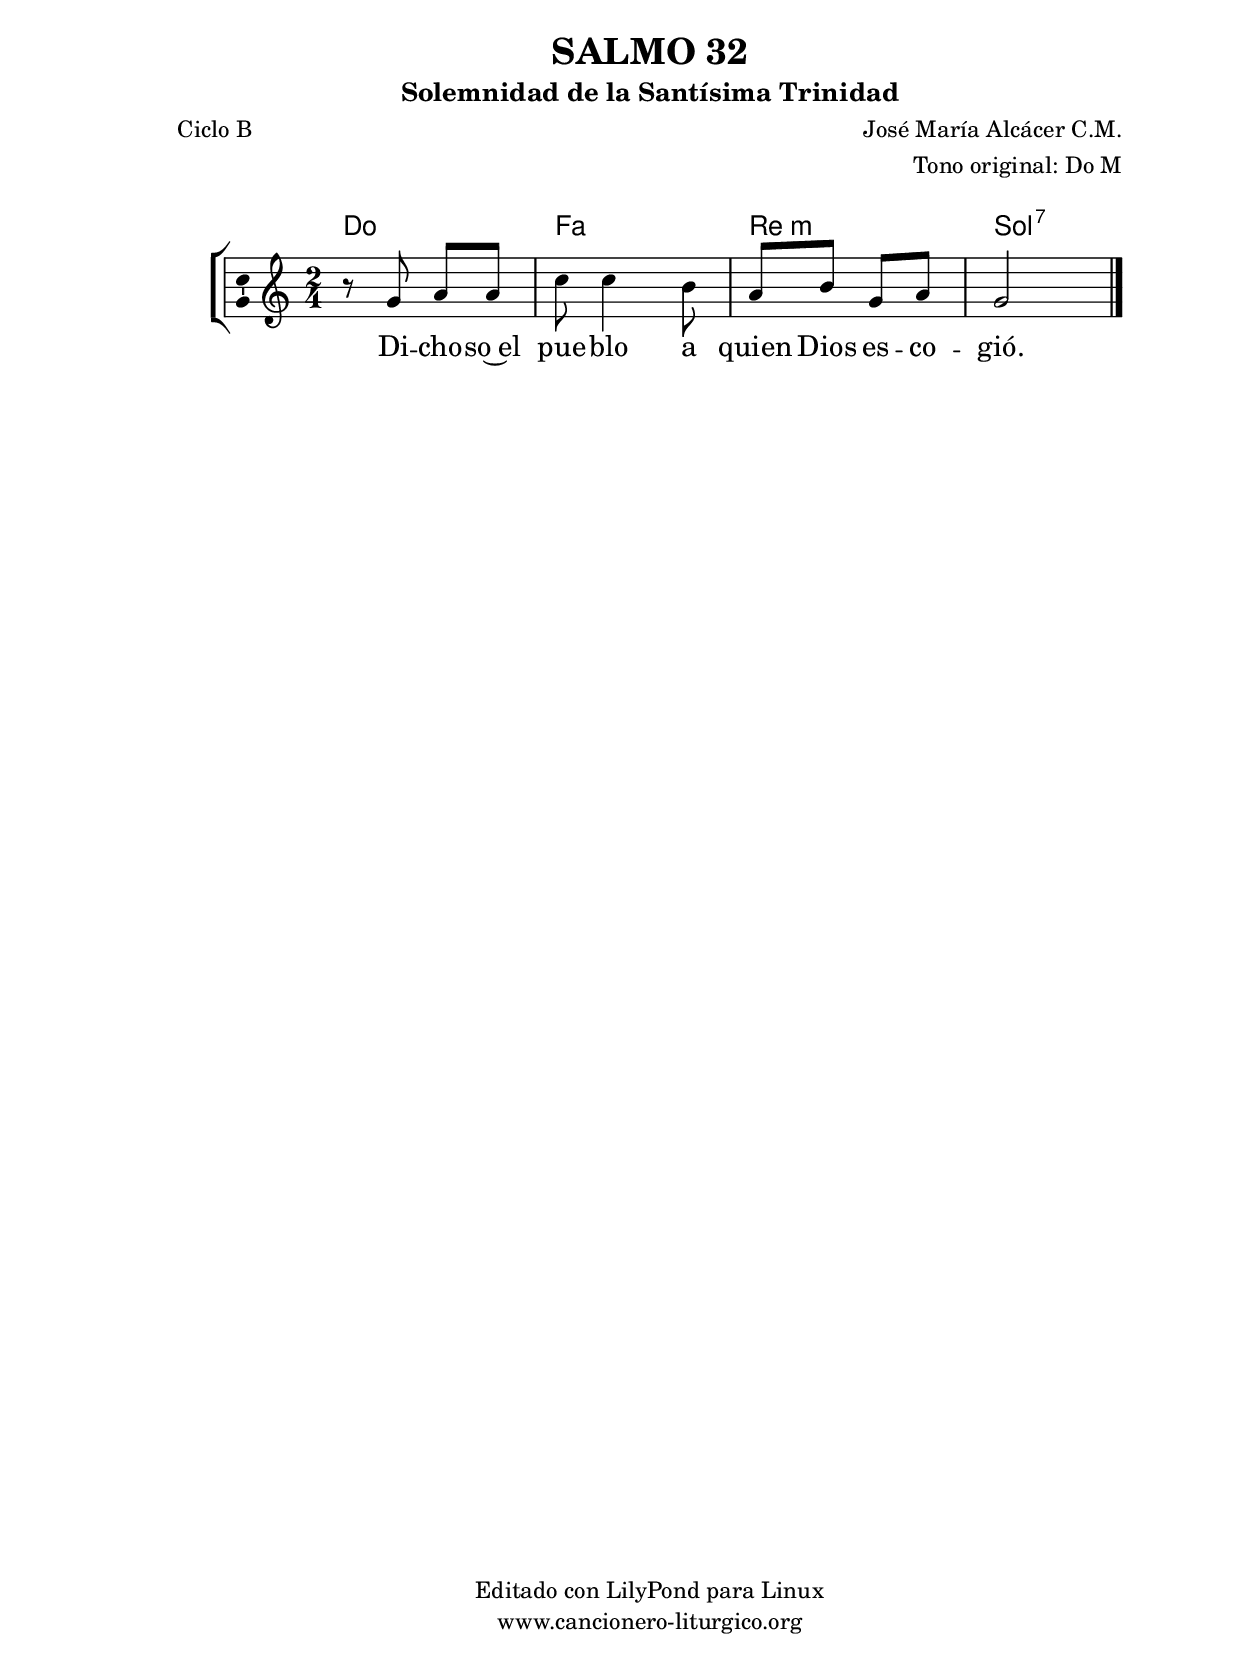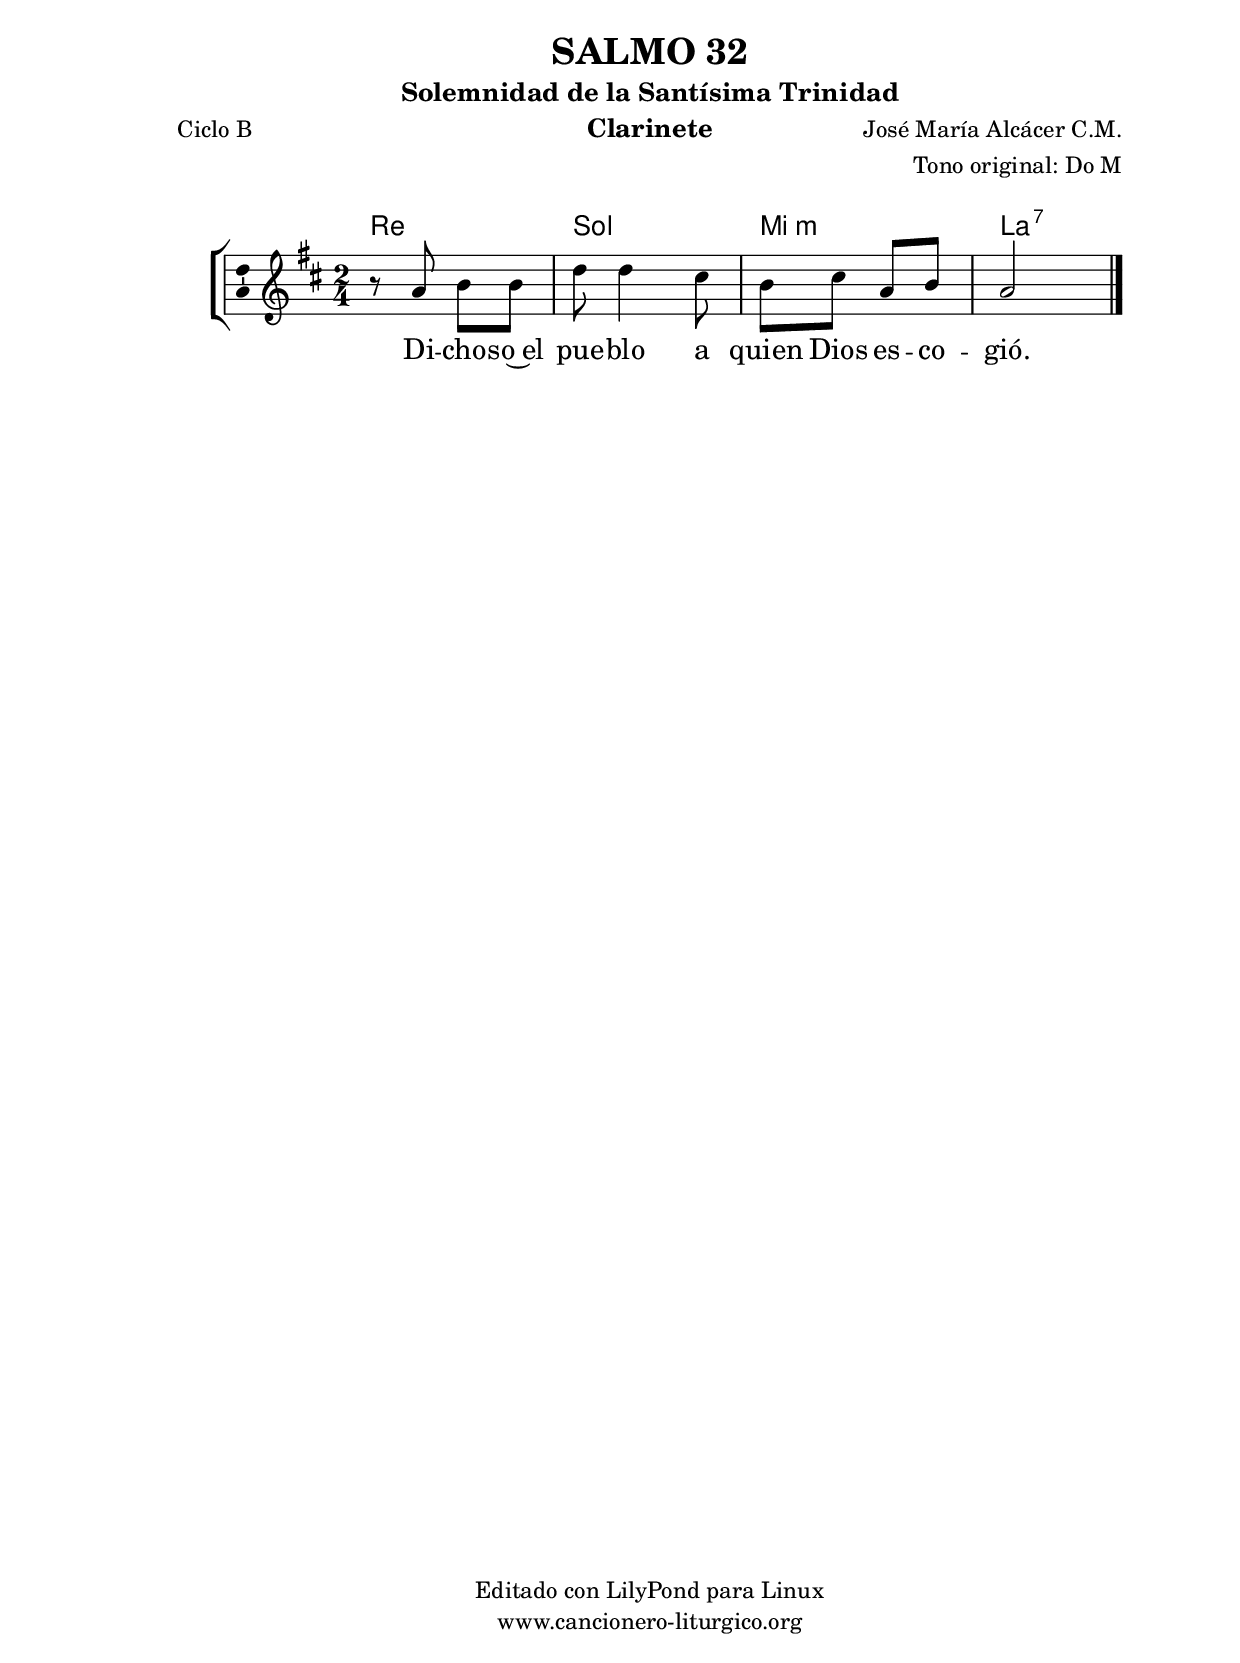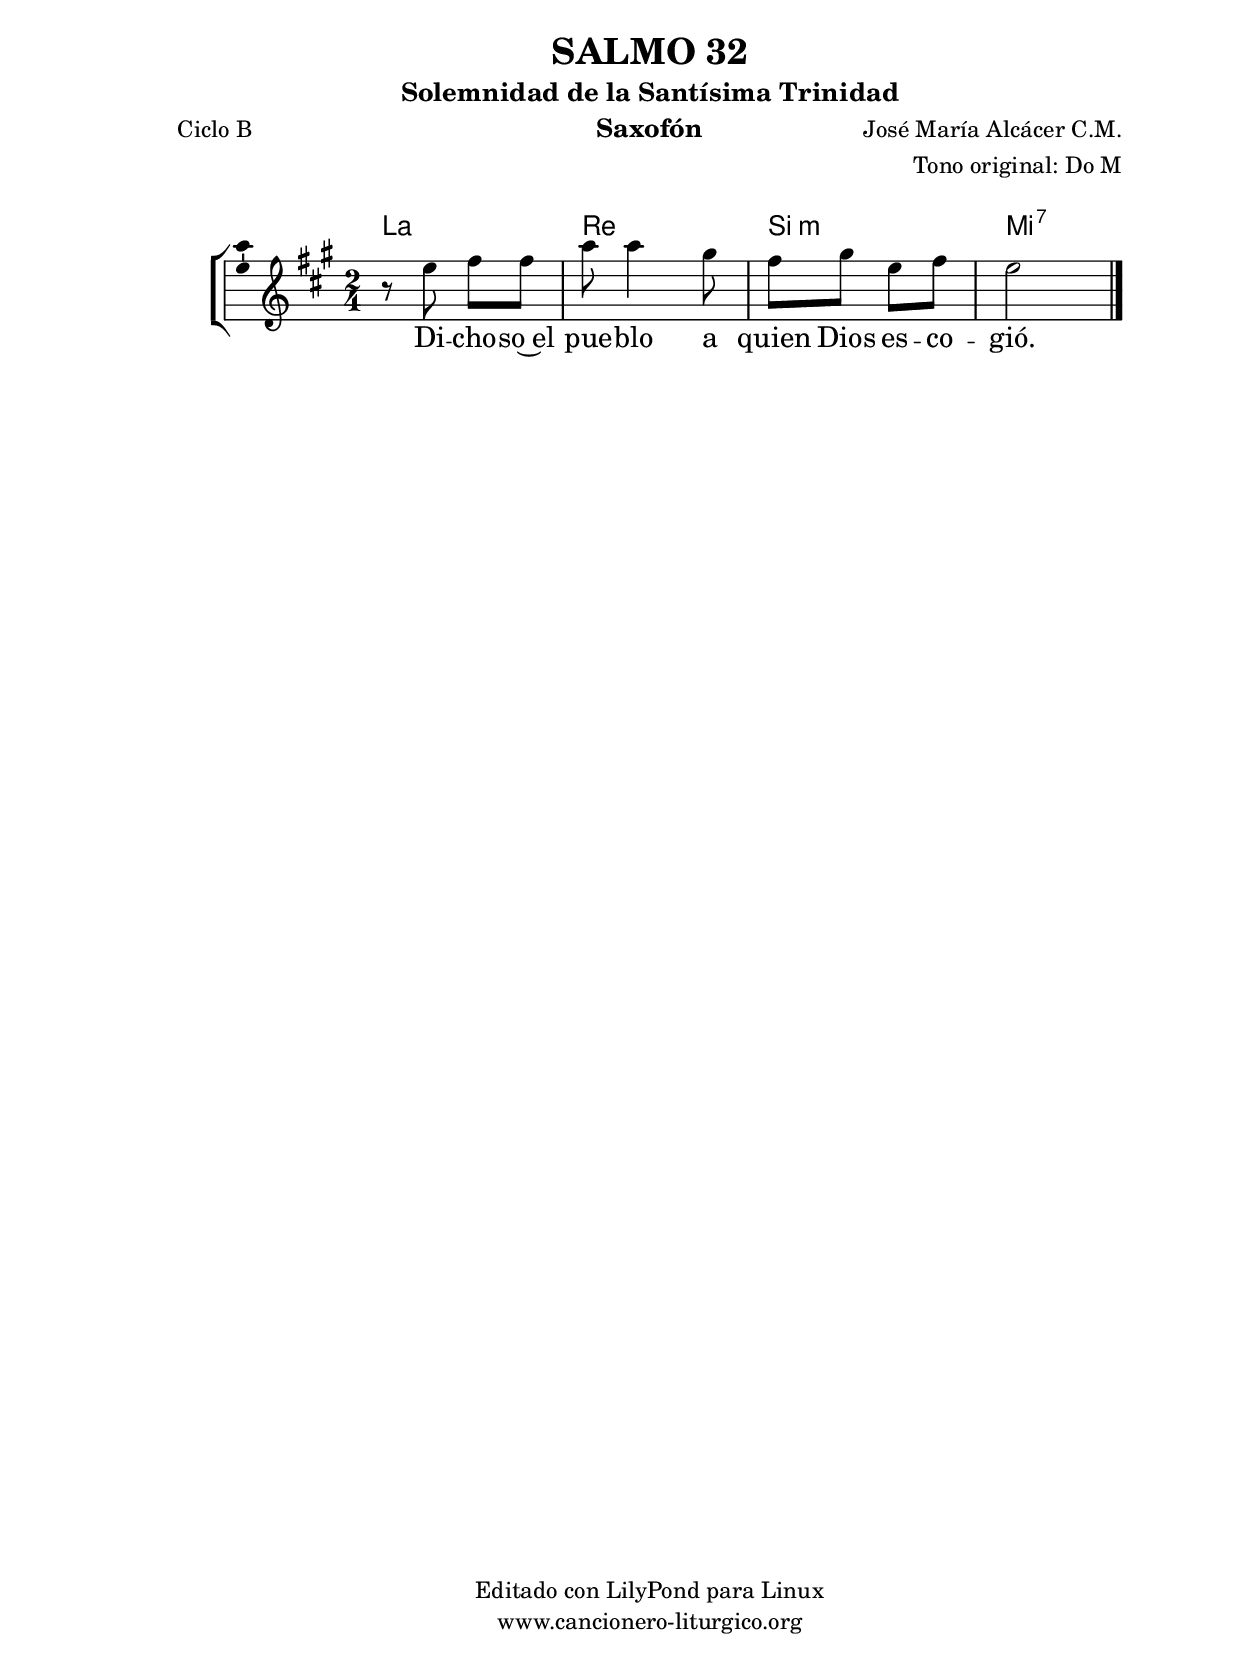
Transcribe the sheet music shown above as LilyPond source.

%
%para convertir .midi en .wav:
%timidity filename.midi -Ow -o finename.wav
%
%
%Para convertir de .wav a .mp3:
%lame -h -m j filename.wav
%
%
%para escuchar el midi:
%timidity nombrefichero.midi
%


%versión de lilypond para la que se ha escrito esta partitura:
\version "2.16.0"

	%Tamaño papel
	#(set-default-paper-size "a4")
	%Tamaño partitura
	#(set-global-staff-size 20)
	%No responde al pulsar sobre una nota
	#(ly:set-option 'point-and-click #f)

%parámetros del encabezamiento:
\header {
	title = "SALMO 32"
	subtitle = "Solemnidad de la Santísima Trinidad"
	composer = "José María Alcácer C.M."
	poet = "Ciclo B"
	meter = ""
	arranger = "Tono original: Do M"
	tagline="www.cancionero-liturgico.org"
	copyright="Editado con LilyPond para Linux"
	}

%parámetros asociados al papel:
\paper  {
	oddHeaderMarkup = \markup {\fill-line { \on-the-fly #not-first-page \fromproperty #'header:title \on-the-fly #not-first-page \fromproperty #'header:composer }}
	evenHeaderMarkup = \markup {\fill-line { \fromproperty #'header:composer \fromproperty #'header:title }}
	#(set-paper-size "a4")
	print-page-number = ##f
	first-page-number = 1
	print-first-page-number = ##f
%	head-separation = 3.0 \cm
	top-margin = 2.0 \cm
	bottom-margin = 0.5\cm
%%%	bottom-margin = -1.0\cm
	left-margin = 3.0 \cm
	line-width = 16.0 \cm 
	indent = 8\mm
	interscoreline = 2.\mm
	between-system-space = 15\mm
%	para que las partituras no llenen la hoja:
	ragged-bottom = ##t
%	idem para la última hoja:
	ragged-last-bottom = ##f
%	para que las partituras llenen el ancho del papel:
	ragged-last = ##f
	after-title-space = 2.5 \cm
%page-count=1
%system-count=8

	%Flexible Vertical Spacing
%	markup-markup-spacing =
%	#'((basic-distance . 15) (minimum-distance . 15) (padding . 3))
	markup-system-spacing =
	#'((basic-distance . 15) (minimum-distance . 15) (padding . 3))
	system-system-spacing =
	#'((basic-distance . 15) (minimum-distance . 15) (padding . 3))
	score-system-spacing =
	#'((basic-distance . 15) (minimum-distance . 15) (padding . 5))
%	top-system-spacing = % header
%	#'((basic-distance . 8) (minimum-distance . 0) (padding . 3))
%	top-markup-spacing =
%	#'((basic-distance . 20) (minimum-distance . 20) (padding . 3))
	last-bottom-spacing = % footer
	#'((basic-distance . 5) (minimum-distance . 5) (padding . 3))
%	score-markup-spacing =
%	#'((basic-distance . 16) (minimum-distance . 13) (padding . 3))

	}


%parámetros que afectan a toda la partitura:
global =  {
	%clave de sol (G):
	\clef G
	%armadura:
%	\transpose f a
	\key c \major
	\tempo 4=60
	\set Score.tempoHideNote = ##t
	}


acordes = {
	\italianChords
	\chordmode {
%	\transpose f a
{

c2 f d:m g:7

	}
	}
}

melodia = 
%	\transpose f a
{
	\relative c''{

\time 2/4
r8 g8 a a
c8 c4 b8
a8 b g a
g2

	\bar "|."
	}
	}


texto = \lyricmode {
Di -- cho -- so~el pue -- blo
a quien Dios es -- co -- gió.
	}


acordesStaff = \context ChordNames = acordesStaff <<
	\set chordChanges = ##t
	\acordes
	>>


vozStaff = \context Voice = vozStaff
\with {\consists "Ambitus_engraver"}
<<
%	\set Staff.instrumentName = ""
%	\set Staff.shortInstrumentName = ""
%	\set Staff.midiInstrument = #"clarinet"
%	\set Staff.midiInstrument = #"cello"
%	\set Staff.midiInstrument = #"flute"
	\set Staff.midiInstrument = #"electric guitar (jazz)"
%	\set Staff.midiInstrument = #"english horn"
%	\set Staff.midiInstrument = #"violin"
%	\set Staff.midiInstrument = #"glockenspiel"
	\set Staff.midiMinimumVolume = #0.7
	\set Staff.midiMaximumVolume = #0.9
	\global
	\melodia
	>>


textoStaff = \context Lyrics = textoStaff <<
	\lyricsto vozStaff \texto
	>>

\book {
	\score {
		\context ChoirStaff {
			\override StaffGroup.SystemStartBracket #'collapse-height = #1
			\override Score.SystemStartBar #'collapse-height = #1
			<<
			\acordesStaff
			\vozStaff
			\textoStaff
			>>
			}
		\layout {
	    		\context {
				\Lyrics
				\override LyricText #'font-size = #2
				}
	   		 \context {
				\Score
				%fontSize = #3
				\override StaffSymbol #'staff-space = #(magstep +3)
				%\override Beam #'thickness = #0.55
				%\override SpacingSpanner #'spacing-increment = #1.0
				%\override Slur #'height-limit = #1.5
				}
			}
		}
	\score {
		\unfoldRepeats
		\context ChoirStaff {
			<<
			\acordesStaff
			\vozStaff
			>>
			}
		\midi {
	  		\context {
	  			\Score
				tempoWholesPerMinute = #(ly:make-moment 70 4)
				}
			}
		}
	}

%Partitura para clarinete
#(define output-suffix "C")
\book {
	\header{
		instrument = "Clarinete"
		}
	\score {
		\context ChoirStaff {
			\override StaffGroup.SystemStartBracket #'collapse-height = #1
			\override Score.SystemStartBar #'collapse-height = #1
\transpose c d
			<<
			\acordesStaff
			\vozStaff
			\textoStaff
			>>
			}
		\layout {
	    		\context {
				\Lyrics
				\override LyricText #'font-size = #2
				}
	   		 \context {
				\Score
				%fontSize = #3
				\override StaffSymbol #'staff-space = #(magstep +3)
				%\override Beam #'thickness = #0.55
				%\override SpacingSpanner #'spacing-increment = #1.0
				%\override Slur #'height-limit = #1.5
				}
			}
		}
	}

%Partitura para saxofón
#(define output-suffix "S")
\book {
	\header{
		instrument = "Saxofón"
		}
	\score {
		\context ChoirStaff {
			\override StaffGroup.SystemStartBracket #'collapse-height = #1
			\override Score.SystemStartBar #'collapse-height = #1
\transpose c a
			<<
			\acordesStaff
			\vozStaff
			\textoStaff
			>>
			}
		\layout {
	    		\context {
				\Lyrics
				\override LyricText #'font-size = #2
				}
	   		 \context {
				\Score
				%fontSize = #3
				\override StaffSymbol #'staff-space = #(magstep +3)
				%\override Beam #'thickness = #0.55
				%\override SpacingSpanner #'spacing-increment = #1.0
				%\override Slur #'height-limit = #1.5
				}
			}
		}
	}

